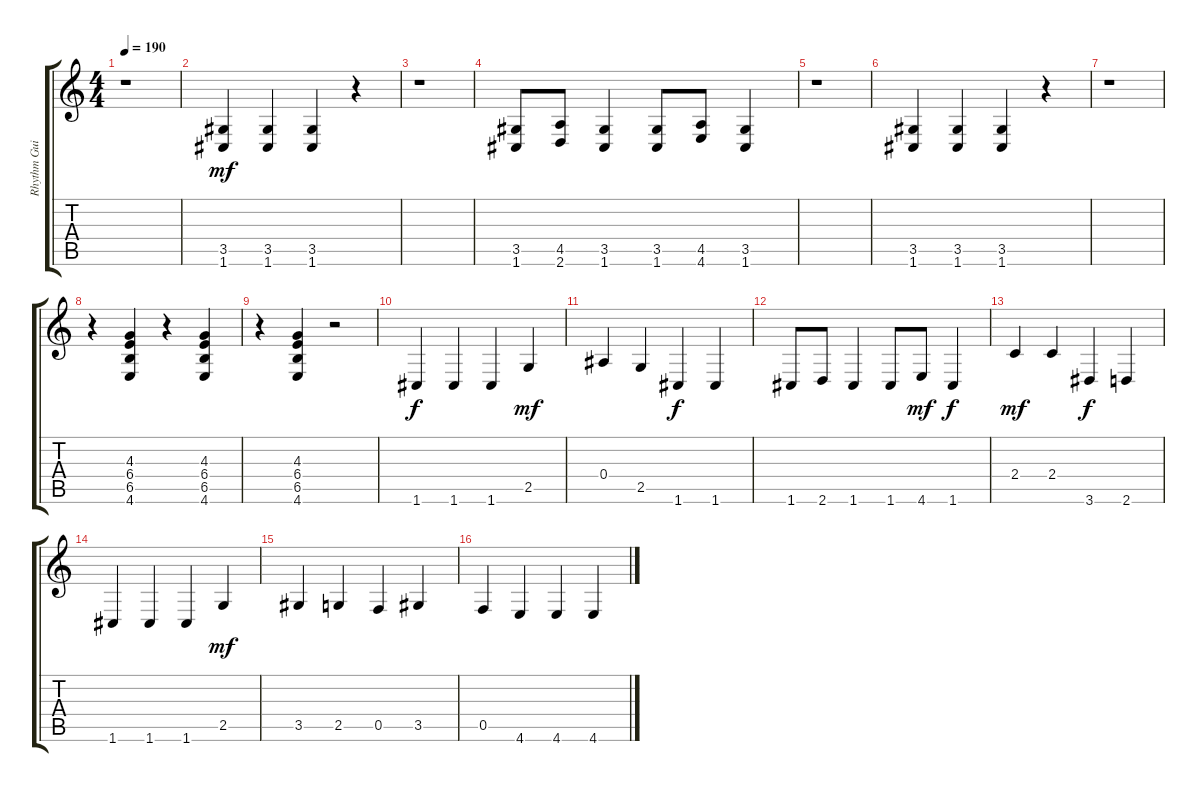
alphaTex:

\track ("Rhythm Guitar" "Rhythm Gui") {instrument distortionguitar}
\staff {score tabs}
\tuning (C4 G3 Eb3 Bb2 F2 C2) {hide}
\ts (4 4)
\tempo 190
\clef g2
\ks c
r.1{dy mf} |
(3.5 1.6).4 (3.5 1.6).4 (3.5 1.6).4 r.4 |
r.1 |
(3.5 1.6).8 (4.5 2.6).8 (3.5 1.6).4 (3.5 1.6).8 (4.5 4.6).8 (3.5 1.6).4 |
r.1 |
(3.5 1.6).4 (3.5 1.6).4 (3.5 1.6).4 r.4 |
r.1 |
r.4 (4.3 6.4 6.5 4.6).4 r.4 (4.3 6.4 6.5 4.6).4 |
r.4 (4.3 6.4 6.5 4.6).4 r.2 |
1.6.4{dy f} 1.6.4 1.6.4 2.5.4{dy mf} |
0.4.4 2.5.4 1.6.4{dy f} 1.6.4 |
1.6.8 2.6.8 1.6.4 1.6.8 4.6.8{dy mf} 1.6.4{dy f} |
2.4.4{dy mf} 2.4.4 3.6.4{dy f} 2.6.4 |
1.6.4 1.6.4 1.6.4 2.5.4{dy mf} |
3.5.4 2.5.4 0.5.4 3.5.4 |
0.5.4 4.6.4 4.6.4 4.6.4
